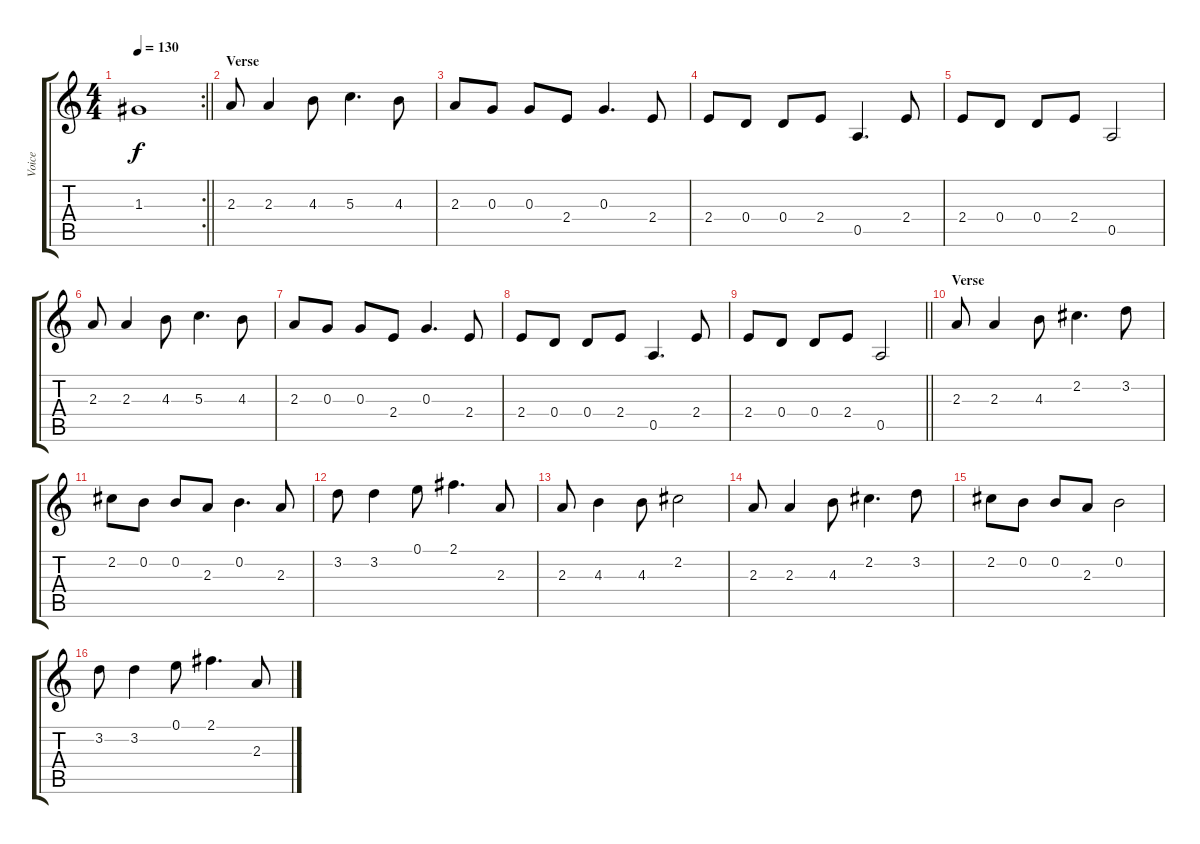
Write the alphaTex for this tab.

\track ("Voice" "Voice") {instrument acousticguitarsteel}
\staff {score tabs}
\tuning (E4 B3 G3 D3 A2 E2) {hide}
\rc 2
\ts (4 4)
\tempo 130
\clef g2
\barLineRight lightlight
\ks c
1.3.1{dy f} |
\section ("" "Verse")
2.3.8 2.3.4 4.3.8 5.3.4{d} 4.3.8 |
2.3.8 0.3.8 0.3.8 2.4.8 0.3.4{d} 2.4.8 |
2.4.8 0.4.8 0.4.8 2.4.8 0.5.4{d} 2.4.8 |
2.4.8 0.4.8 0.4.8 2.4.8 0.5.2 |
2.3.8 2.3.4 4.3.8 5.3.4{d} 4.3.8 |
2.3.8 0.3.8 0.3.8 2.4.8 0.3.4{d} 2.4.8 |
2.4.8 0.4.8 0.4.8 2.4.8 0.5.4{d} 2.4.8 |
\barLineRight lightlight
2.4.8 0.4.8 0.4.8 2.4.8 0.5.2 |
\section ("" "Verse")
2.3.8 2.3.4 4.3.8 2.2.4{d} 3.2.8 |
2.2.8 0.2.8 0.2.8 2.3.8 0.2.4{d} 2.3.8 |
3.2.8 3.2.4 0.1.8 2.1.4{d} 2.3.8 |
2.3.8 4.3.4 4.3.8 2.2.2 |
2.3.8 2.3.4 4.3.8 2.2.4{d} 3.2.8 |
2.2.8 0.2.8 0.2.8 2.3.8 0.2.2 |
3.2.8 3.2.4 0.1.8 2.1.4{d} 2.3.8
